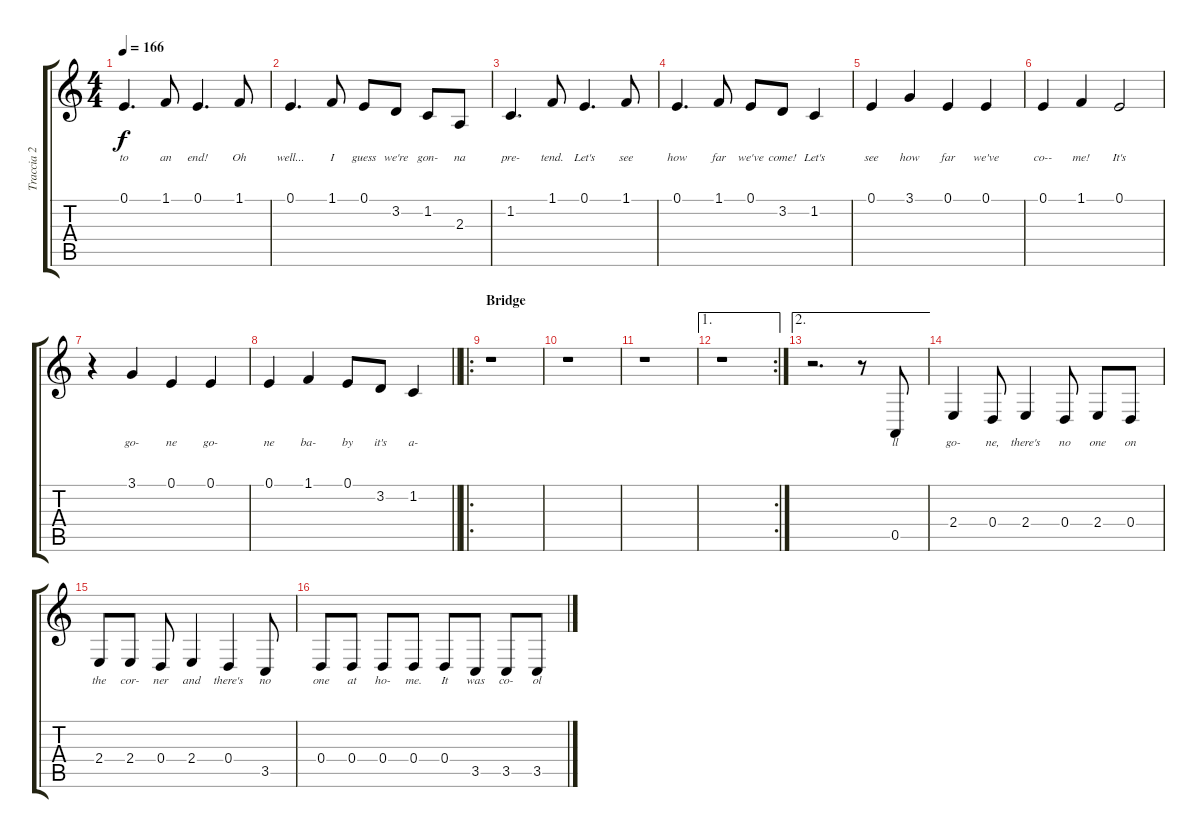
\track ("Traccia 2" "Traccia 2") {instrument fx4atmosphere}
\staff {score tabs}
\tuning (E4 B3 G3 D3 A2 E2) {hide}
\ts (4 4)
\tempo 166
\clef g2
\ks c
0.1.4{d lyrics (0 "to") lyrics (1 "") lyrics (2 "") lyrics (3 "") lyrics (4 "") dy f} 1.1.8{lyrics (0 "an") lyrics (1 "") lyrics (2 "") lyrics (3 "") lyrics (4 "")} 0.1.4{d lyrics (0 "end!") lyrics (1 "") lyrics (2 "") lyrics (3 "") lyrics (4 "")} 1.1.8{lyrics (0 "Oh") lyrics (1 "") lyrics (2 "") lyrics (3 "") lyrics (4 "")} |
0.1.4{d lyrics (0 "well...") lyrics (1 "") lyrics (2 "") lyrics (3 "") lyrics (4 "")} 1.1.8{lyrics (0 "I") lyrics (1 "") lyrics (2 "") lyrics (3 "") lyrics (4 "")} 0.1.8{lyrics (0 "guess") lyrics (1 "") lyrics (2 "") lyrics (3 "") lyrics (4 "")} 3.2.8{lyrics (0 "we're") lyrics (1 "") lyrics (2 "") lyrics (3 "") lyrics (4 "")} 1.2.8{lyrics (0 "gon-") lyrics (1 "") lyrics (2 "") lyrics (3 "") lyrics (4 "")} 2.3.8{lyrics (0 "na") lyrics (1 "") lyrics (2 "") lyrics (3 "") lyrics (4 "")} |
1.2.4{d lyrics (0 "pre-") lyrics (1 "") lyrics (2 "") lyrics (3 "") lyrics (4 "")} 1.1.8{lyrics (0 "tend.") lyrics (1 "") lyrics (2 "") lyrics (3 "") lyrics (4 "")} 0.1.4{d lyrics (0 "Let's") lyrics (1 "") lyrics (2 "") lyrics (3 "") lyrics (4 "")} 1.1.8{lyrics (0 "see") lyrics (1 "") lyrics (2 "") lyrics (3 "") lyrics (4 "")} |
0.1.4{d lyrics (0 "how") lyrics (1 "") lyrics (2 "") lyrics (3 "") lyrics (4 "")} 1.1.8{lyrics (0 "far") lyrics (1 "") lyrics (2 "") lyrics (3 "") lyrics (4 "")} 0.1.8{lyrics (0 "we've") lyrics (1 "") lyrics (2 "") lyrics (3 "") lyrics (4 "")} 3.2.8{lyrics (0 "come!") lyrics (1 "") lyrics (2 "") lyrics (3 "") lyrics (4 "")} 1.2.4{lyrics (0 "Let's") lyrics (1 "") lyrics (2 "") lyrics (3 "") lyrics (4 "")} |
0.1.4{lyrics (0 "see") lyrics (1 "") lyrics (2 "") lyrics (3 "") lyrics (4 "")} 3.1.4{lyrics (0 "how") lyrics (1 "") lyrics (2 "") lyrics (3 "") lyrics (4 "")} 0.1.4{lyrics (0 "far") lyrics (1 "") lyrics (2 "") lyrics (3 "") lyrics (4 "")} 0.1.4{lyrics (0 "we've") lyrics (1 "") lyrics (2 "") lyrics (3 "") lyrics (4 "")} |
0.1.4{lyrics (0 "co--") lyrics (1 "") lyrics (2 "") lyrics (3 "") lyrics (4 "")} 1.1.4{lyrics (0 "me!") lyrics (1 "") lyrics (2 "") lyrics (3 "") lyrics (4 "")} 0.1.2{lyrics (0 "It's") lyrics (1 "") lyrics (2 "") lyrics (3 "") lyrics (4 "")} |
r.4 3.1.4{lyrics (0 "go-") lyrics (1 "") lyrics (2 "") lyrics (3 "") lyrics (4 "")} 0.1.4{lyrics (0 "ne") lyrics (1 "") lyrics (2 "") lyrics (3 "") lyrics (4 "")} 0.1.4{lyrics (0 "go-") lyrics (1 "") lyrics (2 "") lyrics (3 "") lyrics (4 "")} |
\barLineRight lightlight
0.1.4{lyrics (0 "ne") lyrics (1 "") lyrics (2 "") lyrics (3 "") lyrics (4 "")} 1.1.4{lyrics (0 "ba-") lyrics (1 "") lyrics (2 "") lyrics (3 "") lyrics (4 "")} 0.1.8{lyrics (0 "by") lyrics (1 "") lyrics (2 "") lyrics (3 "") lyrics (4 "")} 3.2.8{lyrics (0 "it's") lyrics (1 "") lyrics (2 "") lyrics (3 "") lyrics (4 "")} 1.2.4{lyrics (0 "a-") lyrics (1 "") lyrics (2 "") lyrics (3 "") lyrics (4 "")} |
\ro
\section ("" "Bridge")
r.1 |
r.1 |
r.1 |
\ae 1
\rc 2
r.1 |
\ae 2
r.2{d} r.8 0.5.8{lyrics (0 "ll") lyrics (1 "") lyrics (2 "") lyrics (3 "") lyrics (4 "")} |
2.4.4{lyrics (0 "go-") lyrics (1 "") lyrics (2 "") lyrics (3 "") lyrics (4 "")} 0.4.8{lyrics (0 "ne,") lyrics (1 "") lyrics (2 "") lyrics (3 "") lyrics (4 "")} 2.4.4{lyrics (0 "there's") lyrics (1 "") lyrics (2 "") lyrics (3 "") lyrics (4 "")} 0.4.8{lyrics (0 "no") lyrics (1 "") lyrics (2 "") lyrics (3 "") lyrics (4 "")} 2.4.8{lyrics (0 "one") lyrics (1 "") lyrics (2 "") lyrics (3 "") lyrics (4 "")} 0.4.8{lyrics (0 "on") lyrics (1 "") lyrics (2 "") lyrics (3 "") lyrics (4 "")} |
2.4.8{lyrics (0 "the") lyrics (1 "") lyrics (2 "") lyrics (3 "") lyrics (4 "")} 2.4.8{lyrics (0 "cor-") lyrics (1 "") lyrics (2 "") lyrics (3 "") lyrics (4 "")} 0.4.8{lyrics (0 "ner") lyrics (1 "") lyrics (2 "") lyrics (3 "") lyrics (4 "")} 2.4.4{lyrics (0 "and") lyrics (1 "") lyrics (2 "") lyrics (3 "") lyrics (4 "")} 0.4.4{lyrics (0 "there's") lyrics (1 "") lyrics (2 "") lyrics (3 "") lyrics (4 "")} 3.5.8{lyrics (0 "no") lyrics (1 "") lyrics (2 "") lyrics (3 "") lyrics (4 "")} |
0.4.8{lyrics (0 "one") lyrics (1 "") lyrics (2 "") lyrics (3 "") lyrics (4 "")} 0.4.8{lyrics (0 "at") lyrics (1 "") lyrics (2 "") lyrics (3 "") lyrics (4 "")} 0.4.8{lyrics (0 "ho-") lyrics (1 "") lyrics (2 "") lyrics (3 "") lyrics (4 "")} 0.4.8{lyrics (0 "me.") lyrics (1 "") lyrics (2 "") lyrics (3 "") lyrics (4 "")} 0.4.8{lyrics (0 "It") lyrics (1 "") lyrics (2 "") lyrics (3 "") lyrics (4 "")} 3.5.8{lyrics (0 "was") lyrics (1 "") lyrics (2 "") lyrics (3 "") lyrics (4 "")} 3.5.8{lyrics (0 "co-") lyrics (1 "") lyrics (2 "") lyrics (3 "") lyrics (4 "")} 3.5.8{lyrics (0 "ol") lyrics (1 "") lyrics (2 "") lyrics (3 "") lyrics (4 "")}
